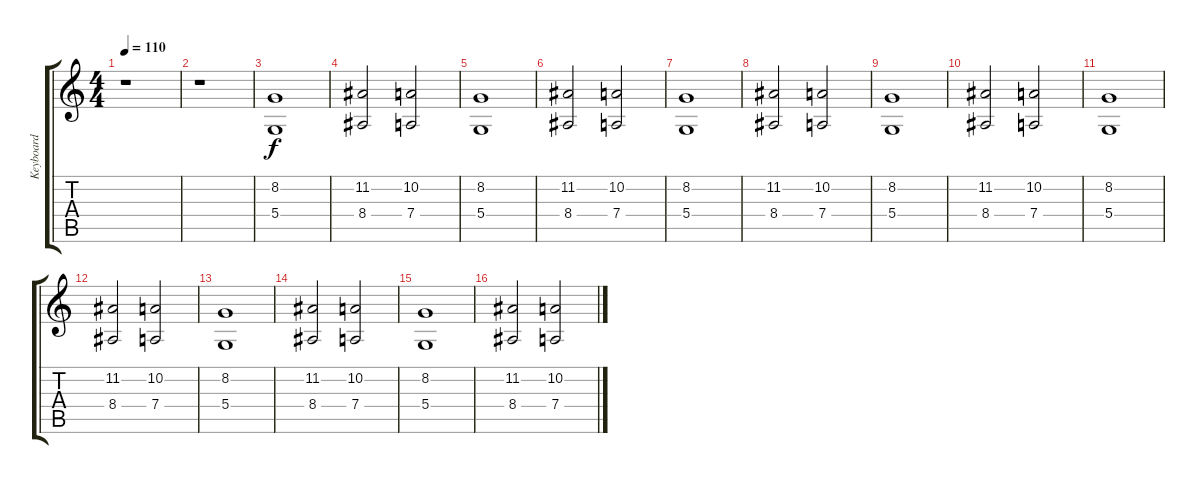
\track ("Keyboard" "Keyboard") {instrument churchorgan}
\staff {score tabs}
\tuning (E4 B3 G3 D3 A2 E2) {hide}
\ts (4 4)
\tempo 110
\clef g2
\ks c
r.1{dy f} |
r.1 |
(8.2 5.4).1{instrument pad8sweep} |
(11.2 8.4).2 (10.2 7.4).2 |
(8.2 5.4).1 |
(11.2 8.4).2 (10.2 7.4).2 |
(8.2 5.4).1 |
(11.2 8.4).2 (10.2 7.4).2 |
(8.2 5.4).1 |
(11.2 8.4).2 (10.2 7.4).2 |
(8.2 5.4).1 |
(11.2 8.4).2 (10.2 7.4).2 |
(8.2 5.4).1 |
(11.2 8.4).2 (10.2 7.4).2 |
(8.2 5.4).1 |
(11.2 8.4).2 (10.2 7.4).2
